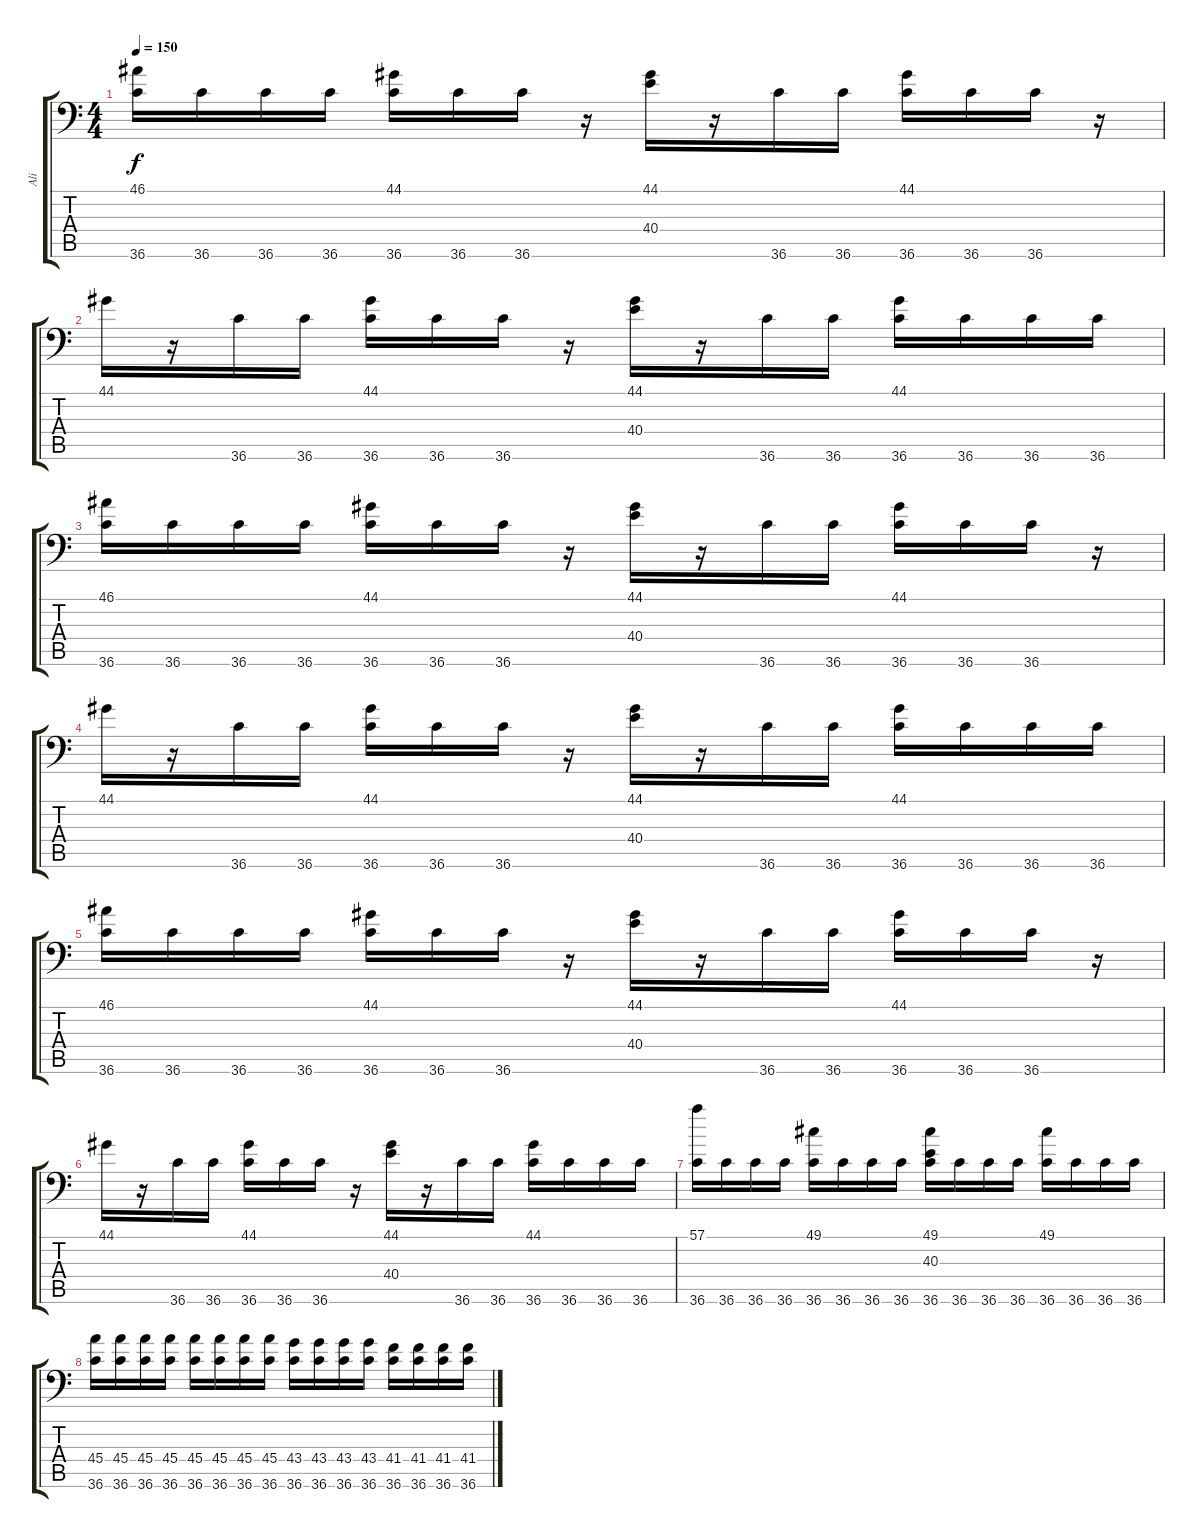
\track ("Ali" "Ali") {instrument acousticgrandpiano}
\staff {score tabs}
\tuning (C-1 C-1 C-1 C-1 C-1 C-1) {hide}
\ts (4 4)
\tempo 150
\clef f4
\ks c
(46.1 36.6).16{dy f} 36.6.16 36.6.16 36.6.16 (44.1 36.6).16 36.6.16 36.6.16 r.16 (44.1 40.4).16 r.16 36.6.16 36.6.16 (44.1 36.6).16 36.6.16 36.6.16 r.16 |
44.1.16 r.16 36.6.16 36.6.16 (44.1 36.6).16 36.6.16 36.6.16 r.16 (44.1 40.4).16 r.16 36.6.16 36.6.16 (44.1 36.6).16 36.6.16 36.6.16 36.6.16 |
(46.1 36.6).16 36.6.16 36.6.16 36.6.16 (44.1 36.6).16 36.6.16 36.6.16 r.16 (44.1 40.4).16 r.16 36.6.16 36.6.16 (44.1 36.6).16 36.6.16 36.6.16 r.16 |
44.1.16 r.16 36.6.16 36.6.16 (44.1 36.6).16 36.6.16 36.6.16 r.16 (44.1 40.4).16 r.16 36.6.16 36.6.16 (44.1 36.6).16 36.6.16 36.6.16 36.6.16 |
(46.1 36.6).16 36.6.16 36.6.16 36.6.16 (44.1 36.6).16 36.6.16 36.6.16 r.16 (44.1 40.4).16 r.16 36.6.16 36.6.16 (44.1 36.6).16 36.6.16 36.6.16 r.16 |
44.1.16 r.16 36.6.16 36.6.16 (44.1 36.6).16 36.6.16 36.6.16 r.16 (44.1 40.4).16 r.16 36.6.16 36.6.16 (44.1 36.6).16 36.6.16 36.6.16 36.6.16 |
(57.1 36.6).16 36.6.16 36.6.16 36.6.16 (49.1 36.6).16 36.6.16 36.6.16 36.6.16 (49.1 40.3 36.6).16 36.6.16 36.6.16 36.6.16 (49.1 36.6).16 36.6.16 36.6.16 36.6.16 |
(45.4 36.6).16 (45.4 36.6).16 (45.4 36.6).16 (45.4 36.6).16 (45.4 36.6).16 (45.4 36.6).16 (45.4 36.6).16 (45.4 36.6).16 (43.4 36.6).16 (43.4 36.6).16 (43.4 36.6).16 (43.4 36.6).16 (41.4 36.6).16 (41.4 36.6).16 (41.4 36.6).16 (41.4 36.6).16
